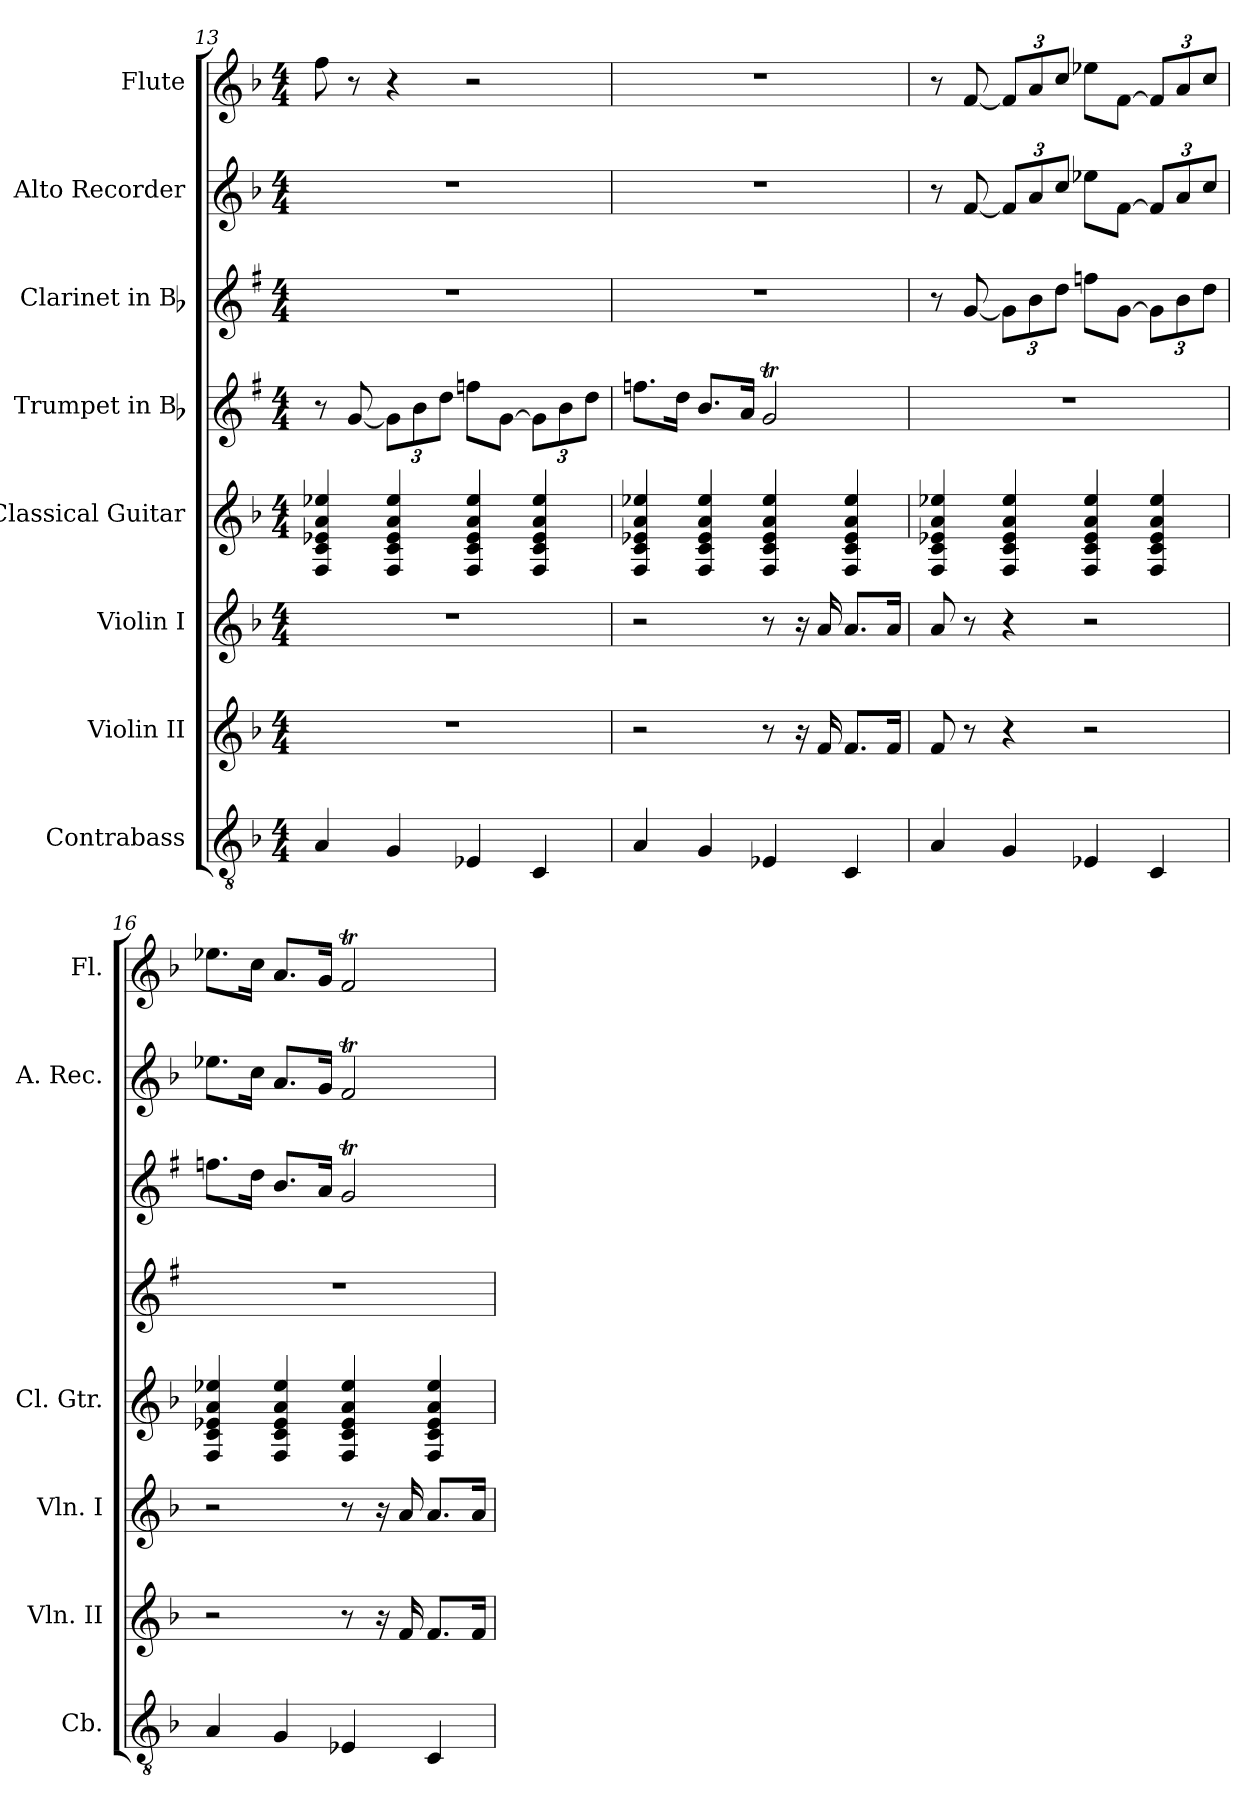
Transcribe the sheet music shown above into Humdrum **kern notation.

**kern	**kern	**kern	**kern	**kern	**kern	**kern	**kern
*part8	*part7	*part6	*part5	*part4	*part3	*part2	*part1
*staff8	*staff7	*staff6	*staff5	*staff4	*staff3	*staff2	*staff1
*I"Contrabass	*I"Violin II	*I"Violin I	*I"Classical Guitar	*I"Trumpet in Bb	*I"Clarinet in Bb	*I"Alto Recorder	*I"Flute
*I'Cb.	*I'Vln. II	*I'Vln. I	*I'Cl. Gtr.	*	*	*I'A. Rec.	*I'Fl.
!!LO:PB:g=z
*clefGv2	*clefG2	*clefG2	*clefG2	*clefG2	*clefG2	*clefG2	*clefG2
*ITrd7c12	*	*	*ITrd7c12	*ITrd1c2	*ITrd1c2	*	*
*k[b-]	*k[b-]	*k[b-]	*k[b-]	*k[b-]	*k[b-]	*k[b-]	*k[b-]
*F:	*F:	*F:	*F:	*F:	*F:	*F:	*F:
*M4/4	*M4/4	*M4/4	*M4/4	*M4/4	*M4/4	*M4/4	*M4/4
=13	=13	=13	=13	=13	=13	=13	=13
4AA/	1r	1r	4FF/ 4C/ 4E-X/ 4A/ 4e-X/	8r	1r	1r	8ff\
.	.	.	.	[8f/	.	.	8r
4GG/	.	.	4FF/ 4C/ 4E-/ 4A/ 4e-/	12f\L]	.	.	4r
.	.	.	.	12a\	.	.	.
.	.	.	.	12cc\J	.	.	.
4EE-X/	.	.	4FF/ 4C/ 4E-/ 4A/ 4e-/	8ee-X\L	.	.	2r
.	.	.	.	[8f\J	.	.	.
4CC/	.	.	4FF/ 4C/ 4E-/ 4A/ 4e-/	12f\L]	.	.	.
.	.	.	.	12a\	.	.	.
.	.	.	.	12cc\J	.	.	.
=14	=14	=14	=14	=14	=14	=14	=14
4AA/	2r	2r	4FF/ 4C/ 4E-X/ 4A/ 4e-X/	8.ee-X\L	1r	1r	1r
.	.	.	.	16cc\Jk	.	.	.
4GG/	.	.	4FF/ 4C/ 4E-/ 4A/ 4e-/	8.a/L	.	.	.
.	.	.	.	16g/Jk	.	.	.
4EE-X/	8r	8r	4FF/ 4C/ 4E-/ 4A/ 4e-/	2fT/	.	.	.
.	16r	16r	.	.	.	.	.
.	16f/	16a/	.	.	.	.	.
4CC/	8.f/L	8.a/L	4FF/ 4C/ 4E-/ 4A/ 4e-/	.	.	.	.
.	16f/Jk	16a/Jk	.	.	.	.	.
=15	=15	=15	=15	=15	=15	=15	=15
4AA/	8f/	8a/	4FF/ 4C/ 4E-X/ 4A/ 4e-X/	1r	8r	8r	8r
.	8r	8r	.	.	[8f/	[8f/	[8f/
4GG/	4r	4r	4FF/ 4C/ 4E-/ 4A/ 4e-/	.	12f\L]	12f/L]	12f/L]
.	.	.	.	.	12a\	12a/	12a/
.	.	.	.	.	12cc\J	12cc/J	12cc/J
4EE-X/	2r	2r	4FF/ 4C/ 4E-/ 4A/ 4e-/	.	8ee-X\L	8ee-X\L	8ee-X\L
.	.	.	.	.	[8f\J	[8f\J	[8f\J
4CC/	.	.	4FF/ 4C/ 4E-/ 4A/ 4e-/	.	12f\L]	12f/L]	12f/L]
.	.	.	.	.	12a\	12a/	12a/
.	.	.	.	.	12cc\J	12cc/J	12cc/J
=16	=16	=16	=16	=16	=16	=16	=16
4AA/	2r	2r	4FF/ 4C/ 4E-X/ 4A/ 4e-X/	1r	8.ee-X\L	8.ee-X\L	8.ee-X\L
.	.	.	.	.	16cc\Jk	16cc\Jk	16cc\Jk
4GG/	.	.	4FF/ 4C/ 4E-/ 4A/ 4e-/	.	8.a/L	8.a/L	8.a/L
.	.	.	.	.	16g/Jk	16g/Jk	16g/Jk
4EE-X/	8r	8r	4FF/ 4C/ 4E-/ 4A/ 4e-/	.	2fT/	2fT/	2fT/
.	16r	16r	.	.	.	.	.
.	16f/	16a/	.	.	.	.	.
4CC/	8.f/L	8.a/L	4FF/ 4C/ 4E-/ 4A/ 4e-/	.	.	.	.
.	16f/Jk	16a/Jk	.	.	.	.	.
=	=	=	=	=	=	=	=
*-	*-	*-	*-	*-	*-	*-	*-
